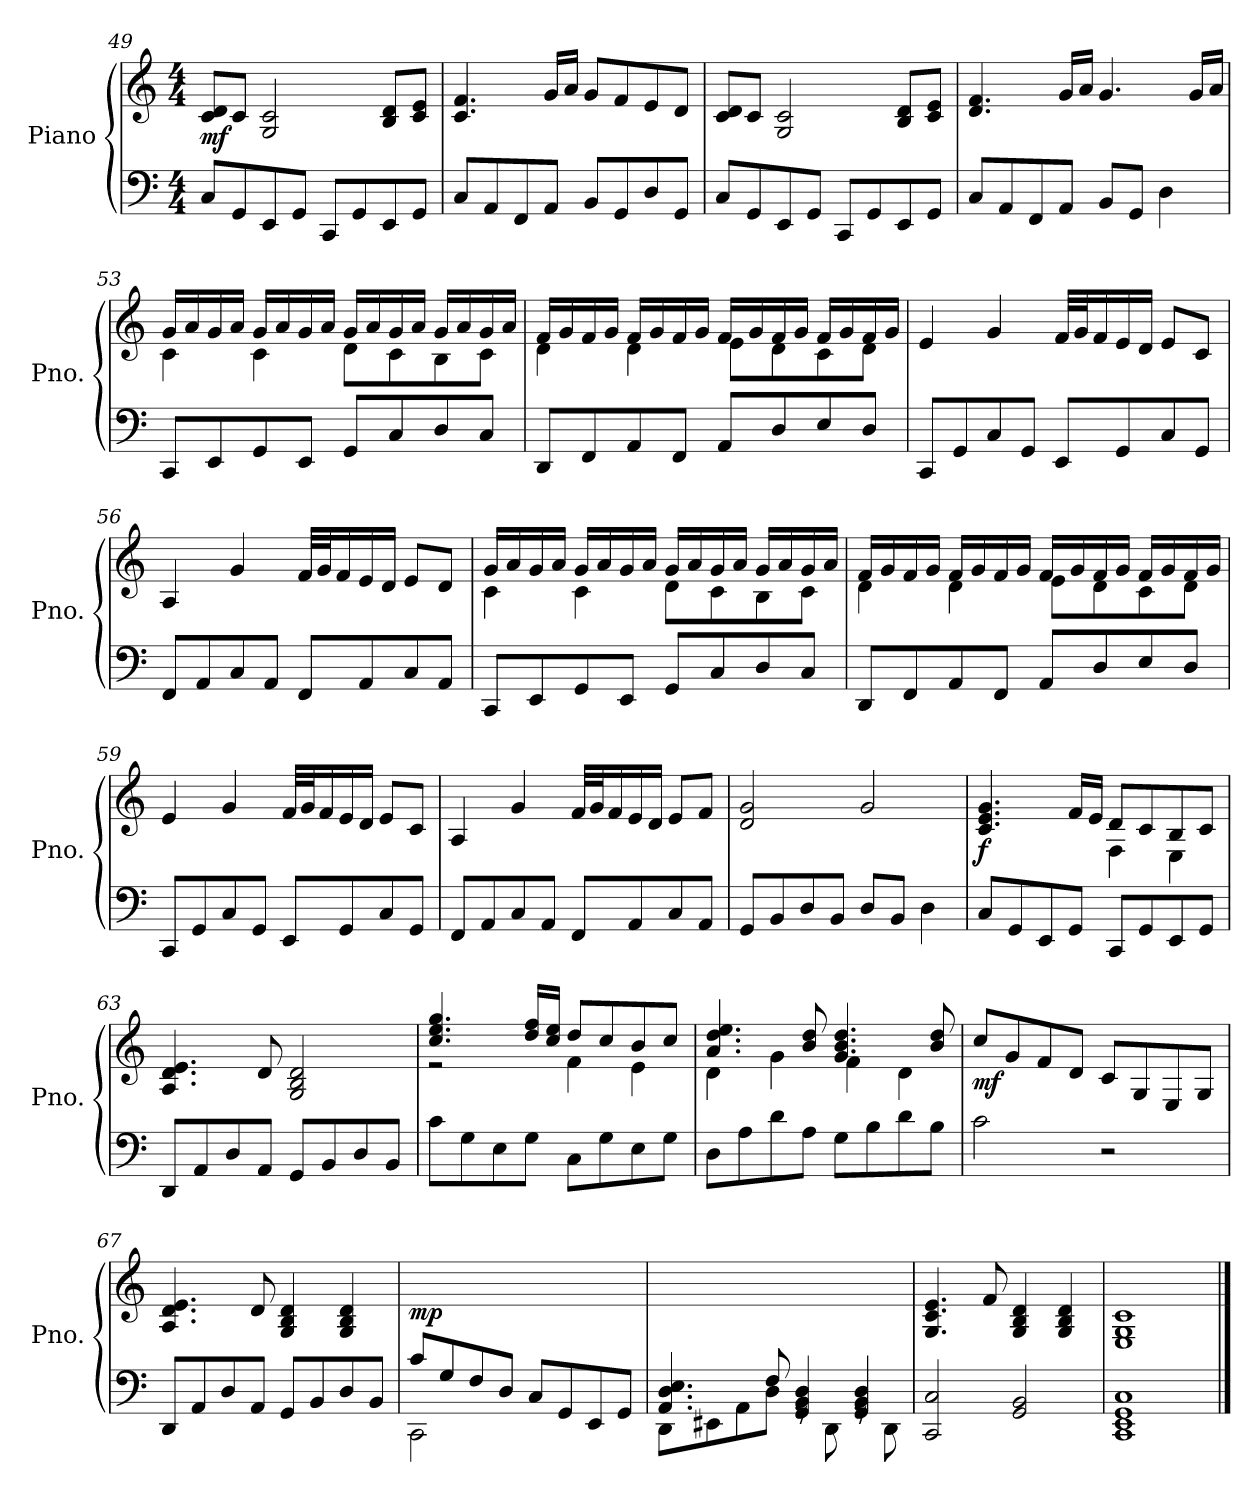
**kern	**kern	**dynam
*part1	*part1	*part1
*staff2	*staff1	*staff1/2
*I"Piano	*	*
*I'Pno.	*	*
*clefF4	*clefG2	*
*k[]	*k[]	*
*M4/4	*M4/4	*
=49	=49	=49
!	!	!LO:DY:b
8C/L	8c/ 8d/L	mf
8GG/	8c/J	.
8EE/	2G/ 2c/	.
8GG/J	.	.
8CC/L	.	.
8GG/	.	.
8EE/	8B/ 8d/L	.
8GG/J	8c/ 8e/J	.
=50	=50	=50
8C/L	4.c/ 4.f/	.
8AA/	.	.
8FF/	.	.
8AA/J	16g/LL	.
.	16a/JJ	.
8BB/L	8g/L	.
8GG/	8f/	.
8D/	8e/	.
8GG/J	8d/J	.
=51	=51	=51
8C/L	8c/ 8d/L	.
8GG/	8c/J	.
8EE/	2G/ 2c/	.
8GG/J	.	.
8CC/L	.	.
8GG/	.	.
8EE/	8B/ 8d/L	.
8GG/J	8c/ 8e/J	.
!!LO:LB:g=z
=52	=52	=52
8C/L	4.d/ 4.f/	.
8AA/	.	.
8FF/	.	.
8AA/J	16g/LL	.
.	16a/JJ	.
8BB/L	4.g/	.
8GG/J	.	.
4D\	.	.
.	16g/LL	.
.	16a/JJ	.
=53	=53	=53
*	*^	*
8CC/L	16g/LL	4c\	.
.	16a/	.	.
8EE/	16g/	.	.
.	16a/JJ	.	.
8GG/	16g/LL	4c\	.
.	16a/	.	.
8EE/J	16g/	.	.
.	16a/JJ	.	.
8GG/L	16g/LL	8d\L	.
.	16a/	.	.
8C/	16g/	8c\	.
.	16a/JJ	.	.
8D/	16g/LL	8B\	.
.	16a/	.	.
8C/J	16g/	8c\J	.
.	16a/JJ	.	.
=54	=54	=54	=54
8DD/L	16f/LL	4d\	.
.	16g/	.	.
8FF/	16f/	.	.
.	16g/JJ	.	.
8AA/	16f/LL	4d\	.
.	16g/	.	.
8FF/J	16f/	.	.
.	16g/JJ	.	.
8AA/L	16f/LL	8e\L	.
.	16g/	.	.
8D/	16f/	8d\	.
.	16g/JJ	.	.
8E/	16f/LL	8c\	.
.	16g/	.	.
8D/J	16f/	8d\J	.
.	16g/JJ	.	.
*	*v	*v	*
!!LO:LB:g=z
=55	=55	=55
8CC/L	4e/	.
8GG/	.	.
8C/	4g/	.
8GG/J	.	.
8EE/L	32f/LLL	.
.	32g/J	.
.	16f/	.
8GG/	16e/	.
.	16d/JJ	.
8C/	8e/L	.
8GG/J	8c/J	.
=56	=56	=56
8FF/L	4A/	.
8AA/	.	.
8C/	4g/	.
8AA/J	.	.
8FF/L	32f/LLL	.
.	32g/J	.
.	16f/	.
8AA/	16e/	.
.	16d/JJ	.
8C/	8e/L	.
8AA/J	8d/J	.
=57	=57	=57
*	*^	*
8CC/L	16g/LL	4c\	.
.	16a/	.	.
8EE/	16g/	.	.
.	16a/JJ	.	.
8GG/	16g/LL	4c\	.
.	16a/	.	.
8EE/J	16g/	.	.
.	16a/JJ	.	.
8GG/L	16g/LL	8d\L	.
.	16a/	.	.
8C/	16g/	8c\	.
.	16a/JJ	.	.
8D/	16g/LL	8B\	.
.	16a/	.	.
8C/J	16g/	8c\J	.
.	16a/JJ	.	.
!!LO:LB:g=z	!!
=58	=58	=58	=58
8DD/L	16f/LL	4d\	.
.	16g/	.	.
8FF/	16f/	.	.
.	16g/JJ	.	.
8AA/	16f/LL	4d\	.
.	16g/	.	.
8FF/J	16f/	.	.
.	16g/JJ	.	.
8AA/L	16f/LL	8e\L	.
.	16g/	.	.
8D/	16f/	8d\	.
.	16g/JJ	.	.
8E/	16f/LL	8c\	.
.	16g/	.	.
8D/J	16f/	8d\J	.
.	16g/JJ	.	.
*	*v	*v	*
=59	=59	=59
8CC/L	4e/	.
8GG/	.	.
8C/	4g/	.
8GG/J	.	.
8EE/L	32f/LLL	.
.	32g/J	.
.	16f/	.
8GG/	16e/	.
.	16d/JJ	.
8C/	8e/L	.
8GG/J	8c/J	.
=60	=60	=60
8FF/L	4A/	.
8AA/	.	.
8C/	4g/	.
8AA/J	.	.
8FF/L	32f/LLL	.
.	32g/J	.
.	16f/	.
8AA/	16e/	.
.	16d/JJ	.
8C/	8e/L	.
8AA/J	8f/J	.
=61	=61	=61
8GG/L	2d/ 2g/	.
8BB/	.	.
8D/	.	.
8BB/J	.	.
8D/L	2g/	.
8BB/J	.	.
4D\	.	.
!!LO:LB:g=z
=62	=62	=62
*	*^	*
!	!	!	!LO:DY:b
8C/L	4.c/ 4.e/ 4.g/	2ryy	f
8GG/	.	.	.
8EE/	.	.	.
8GG/J	16f/LL	.	.
.	16e/JJ	.	.
8CC/L	8d/L	4F\	.
8GG/	8c/	.	.
8EE/	8B/	4E\	.
8GG/J	8c/J	.	.
*	*v	*v	*
=63	=63	=63
8DD/L	4.A/ 4.d/ 4.e/	.
8AA/	.	.
8D/	.	.
8AA/J	8d/	.
8GG/L	2G/ 2B/ 2d/	.
8BB/	.	.
8D/	.	.
8BB/J	.	.
=64	=64	=64
*	*^	*
8c\L	4.cc/ 4.ee/ 4.gg/	2r	.
8G\	.	.	.
8E\	.	.	.
8G\J	16dd/ 16ff/LL	.	.
.	16cc/ 16ee/JJ	.	.
8C\L	8dd/L	4f\	.
8G\	8cc/	.	.
8E\	8b/	4e\	.
8G\J	8cc/J	.	.
=65	=65	=65	=65
8D\L	4.a/ 4.dd/ 4.ee/	4d\	.
8A\	.	.	.
8d\	.	4g\	.
8A\J	8b/ 8dd/	.	.
8G\L	4.g/ 4.b/ 4.dd/	4f\	.
8B\	.	.	.
8d\	.	4d\	.
8B\J	8b/ 8dd/	.	.
*	*v	*v	*
!!LO:LB:g=z
=66	=66	=66
!	!	!LO:DY:b
2c\	8cc/L	mf
.	8g/	.
.	8f/	.
.	8d/J	.
2r	8c/L	.
.	8G/	.
.	8E/	.
.	8G/J	.
=67	=67	=67
8DD/L	4.A/ 4.d/ 4.e/	.
8AA/	.	.
8D/	.	.
8AA/J	8d/	.
8GG/L	4G/ 4B/ 4d/	.
8BB/	.	.
8D/	4G/ 4B/ 4d/	.
8BB/J	.	.
=68	=68	=68
*^	*	*
!	!	!	!LO:DY:b
8c/L	2CC\	1ryy	mp
8G/	.	.	.
8F/	.	.	.
8D/J	.	.	.
8C/L	2ryy	.	.
8GG/	.	.	.
8EE/	.	.	.
8GG/J	.	.	.
=69	=69	=69	=69
4.AA/ 4.D/ 4.E/	8DD\L	1ryy	.
.	8EE#X\	.	.
.	8AA\	.	.
8F/	8D\J	.	.
4GG/ 4BB/ 4D/	8rGG	.	.
.	8DD\	.	.
4GG/ 4BB/ 4D/	8rGG	.	.
.	8DD\	.	.
*v	*v	*	*
=70	=70	=70
2CC/ 2C/	4.G/ 4.c/ 4.e/	.
.	8f/	.
2GG/ 2BB/	4G/ 4B/ 4d/	.
.	4G/ 4B/ 4d/	.
=71	=71	=71
1CC 1EE 1GG 1C	1E 1G 1c	.
==	==	==
*-	*-	*-
